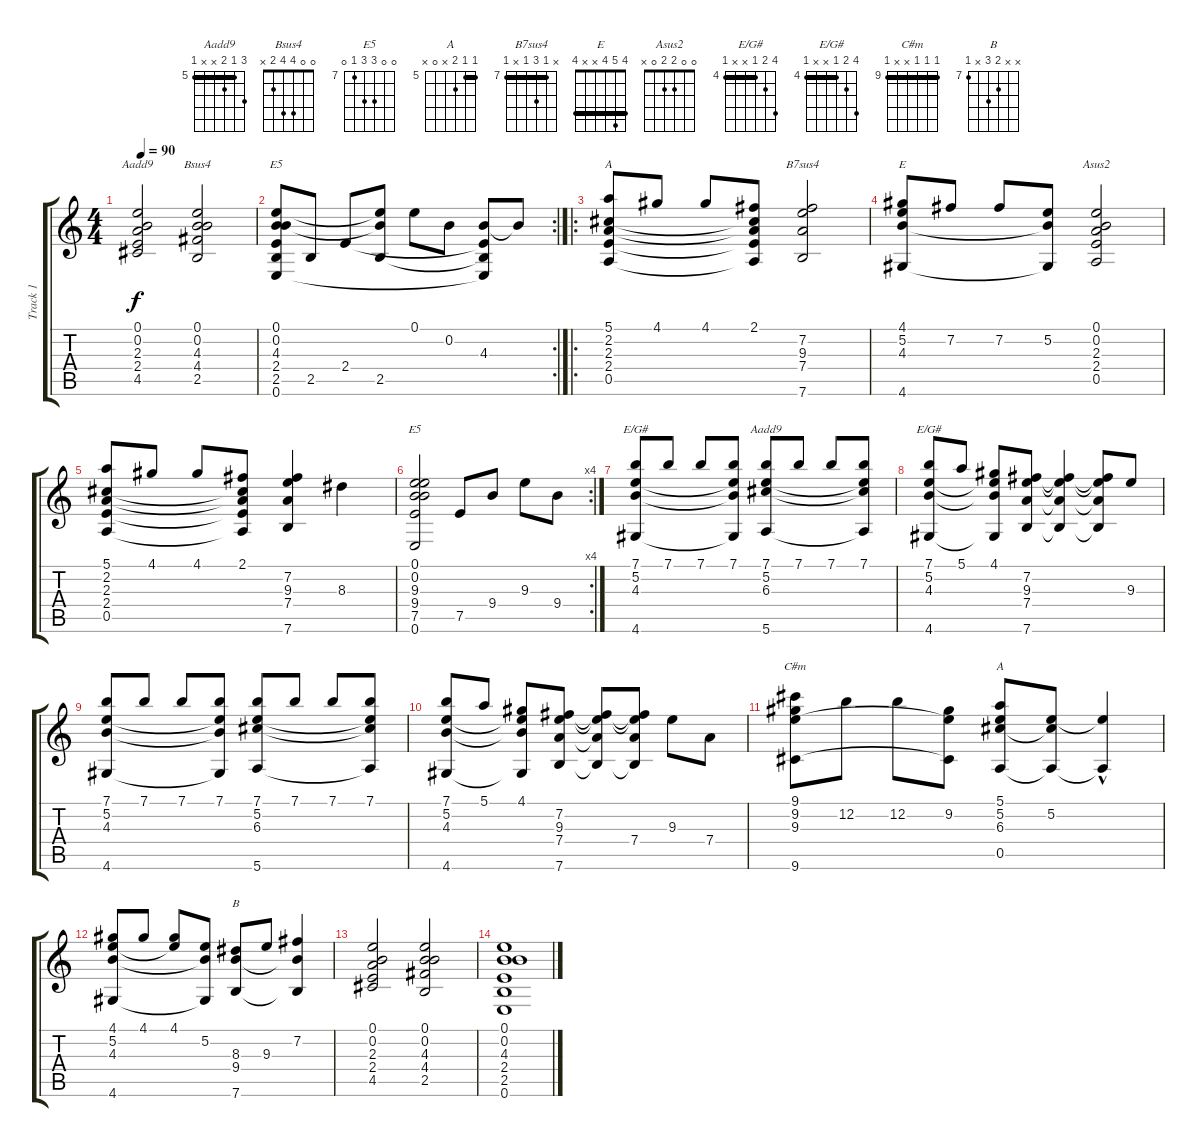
\track ("Track 1" "Track 1") {instrument acousticguitarnylon}
\staff {score tabs}
\tuning (E4 B3 G3 D3 A2 E2) {hide}
\chord ("Aadd9" 0 0 2 2 4 x)
\chord ("Bsus4" 0 0 4 4 2 x)
\chord ("E5" 0 0 4 2 2 0)
\chord ("A" 5 2 2 2 0 x) {barre 2}
\chord ("B7sus4" x 7 9 7 x 7) {firstfret 7 barre 7}
\chord ("E" 4 5 4 x x 4) {barre 4}
\chord ("Asus2" 0 0 2 2 0 x)
\chord ("E5" 0 0 9 9 7 0) {firstfret 7}
\chord ("E/G# " 7 5 4 x x 4) {firstfret 4 barre 4}
\chord ("Aadd9" 7 5 6 x x 5) {firstfret 5 barre 5}
\chord ("E/G#" 7 5 4 x x 4) {firstfret 4 barre 4}
\chord ("C#m" 9 9 9 x x 9) {firstfret 9 barre 9}
\chord ("A" 5 5 6 x 0 x) {firstfret 5 barre 5}
\chord ("B" x x 8 9 x 7) {firstfret 7}
\ts (4 4)
\tempo 90
\clef g2
\ks c
(0.1 0.2 2.3 2.4 4.5).2{ch "Aadd9" dy f} (0.1 0.2 4.3 4.4 2.5).2{ch "Bsus4"} |
\rc 2
(0.1 0.2 4.3 2.4 2.5 0.6).8{ch "E5"} 2.5.8 2.4.8 (0.1{t} 0.2{t} 2.5).8 0.1.8 0.2.8 (4.3 2.4{t} 2.5{t} 0.6{t}).8 4.3{t}.8 |
\ro
(5.1 2.2 2.3 2.4 0.5).8{ch "A"} 4.1.8 4.1.8 (2.1 2.2{t} 2.3{t} 2.4{t} 0.5{t}).8 (7.2 9.3 7.4 7.6).2{ch "B7sus4"} |
(4.1 5.2 4.3 4.6).8{ch "E"} 7.2.8 7.2.8 (5.2 4.3{t} 4.6{t}).8 (0.1 0.2 2.3 2.4 0.5).2{ch "Asus2"} |
(5.1 2.2 2.3 2.4 0.5).8 4.1.8 4.1.8 (2.1 2.2{t} 2.3{t} 2.4{t} 0.5{t}).8 (7.2 9.3 7.4 7.6).4 8.3.4 |
\rc 4
(0.1 0.2 9.3 9.4 7.5 0.6).2{ch "E5"} 7.5.8 9.4.8 9.3.8 9.4.8 |
(7.1 5.2 4.3 4.6).8{ch "E/G# "} 7.1.8 7.1.8 (7.1 5.2{t} 4.3{t} 4.6{t}).8 (7.1 5.2 6.3 5.6).8{ch "Aadd9"} 7.1.8 7.1.8 (7.1 5.2{t} 6.3{t} 5.6{t}).8 |
(7.1 5.2 4.3 4.6).8{ch "E/G#"} 5.1.8 (4.1 5.2{t} 4.3{t} 4.6{t}).8 (7.2 9.3 7.4 7.6).8 (7.2{t} 9.3{t} 7.4{t} 7.6{t}).4 (7.2{t} 9.3{t} 7.4{t} 7.6{t}).8 9.3.8 |
(7.1 5.2 4.3 4.6).8 7.1.8 7.1.8 (7.1 5.2{t} 4.3{t} 4.6{t}).8 (7.1 5.2 6.3 5.6).8 7.1.8 7.1.8 (7.1 5.2{t} 6.3{t} 5.6{t}).8 |
(7.1 5.2 4.3 4.6).8 5.1.8 (4.1 5.2{t} 4.3{t} 4.6{t}).8 (7.2 9.3 7.4 7.6).8 (7.2{t} 9.3{t} 7.4{t} 7.6{t}).8 (7.2{t} 9.3{t} 7.4 7.6{t}).8 9.3.8 7.4.8 |
(9.1 9.2 9.3 9.6).8{ch "C#m"} 12.2.8 12.2.8 (9.2 9.3{t} 9.6{t}).8 (5.1 5.2 6.3 0.5).8{ch "A"} (5.2 6.3{t} 0.5{t}).8 (5.2{hac t} 0.5{t}).4 |
(4.1 5.2 4.3 4.6).8 4.1.8 (4.1 5.2{t}).8 (5.2 4.3{t} 4.6{t}).8 (8.3 9.4 7.6).8{ch "B"} 9.3.8 (7.2 9.4{t} 7.6{t}).4 |
(0.1 0.2 2.3 2.4 4.5).2 (0.1 0.2 4.3 4.4 2.5).2 |
(0.1 0.2 4.3 2.4 2.5 0.6).1
